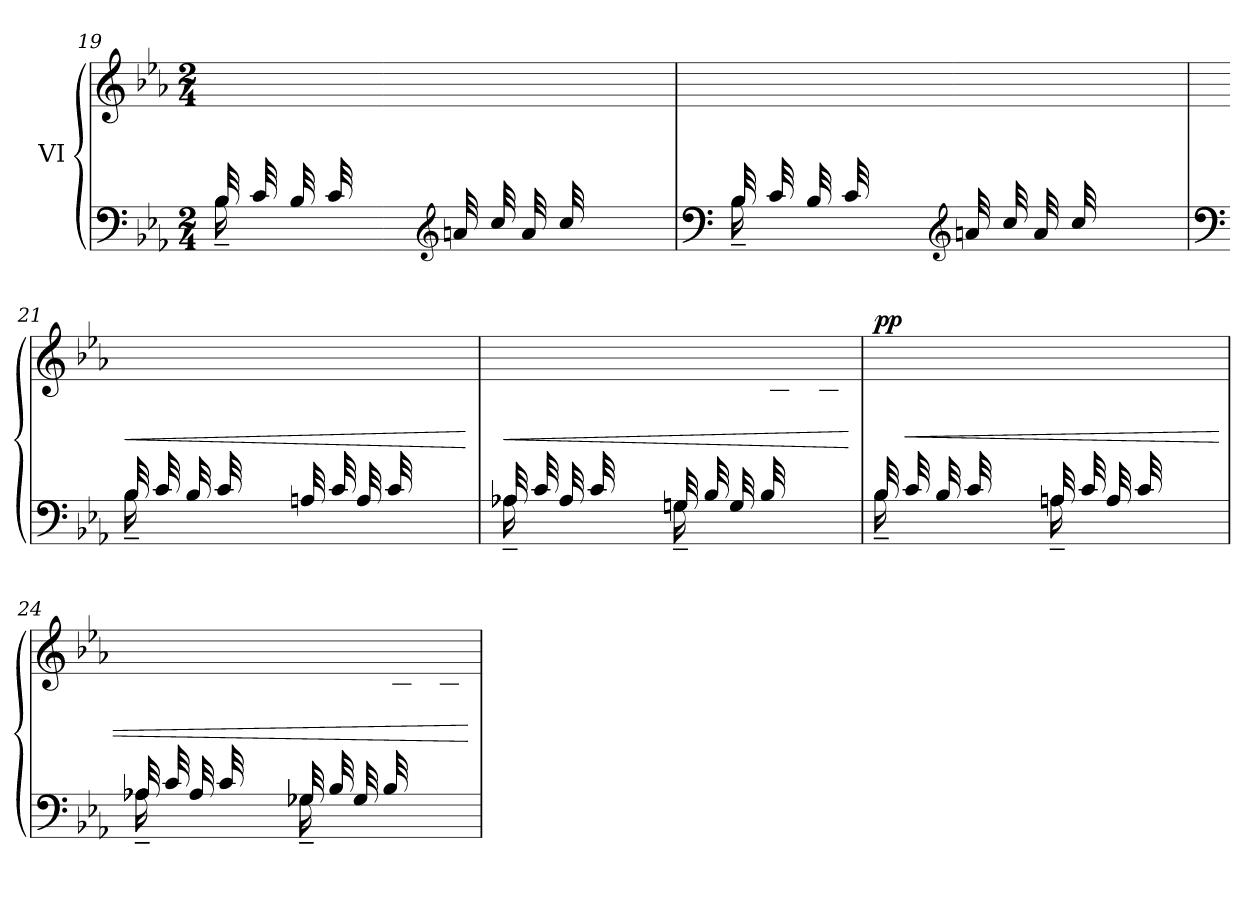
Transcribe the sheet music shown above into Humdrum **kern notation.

**kern	**kern	**dynam
*part1	*part1	*part1
*staff2	*staff1	*staff1/2
*I"VI	*	*
!!LO:LB:g=z
*clefF4	*clefG2	*
*k[b-e-a-]	*k[b-e-a-]	*
*M2/4	*M2/4	*
=19	=19	=19
*^	*^	*
(>32B-/LLL	16B-~\	2ryy	8ryy	.
32c/	.	.	.	.
32B-/	8ryy	.	.	.
32c/	.	.	.	.
8ryy	.	.	32dn\	.
.	.	.	32gn\	.
.	4ryy	.	32d\	.
.	.	.	32g\JJJ	.
*clefG2	*	*	*	*
32an/LLL	.	.	8ryy	.
32cc/	.	.	.	.
32a/	.	.	.	.
32cc/	.	.	.	.
8ryy	.	.	32g\	.
.	.	.	32d\	.
.	16ryy	.	32g\	.
.	.	.	32d\JJJ)	.
=20	=20	=20	=20	=20
*clefF4	*	*	*	*
(>32B-/LLL	16B-~\	2ryy	8ryy	.
32c/	.	.	.	.
32B-/	8ryy	.	.	.
32c/	.	.	.	.
8ryy	.	.	32en\	.
.	.	.	32g\	.
.	4ryy	.	32e\	.
.	.	.	32g\JJJ	.
*clefG2	*	*	*	*
32an/LLL	.	.	8ryy	.
32cc/	.	.	.	.
32a/	.	.	.	.
32cc/	.	.	.	.
8ryy	.	.	32g\	.
.	.	.	32e\	.
.	16ryy	.	32g\	.
.	.	.	32e\JJJ)	.
=21	=21	=21	=21	=21
*clefF4	*	*	*	*
!	!	!	!	!LO:HP:b
(>32B-/LLL	16B-~\	2ryy	8ryy	<
32c/	.	.	.	.
32B-/	8ryy	.	.	.
32c/	.	.	.	.
8ryy	.	.	32d-X\	.
.	.	.	32f\	.
.	4ryy	.	32d-\	.
.	.	.	32f\JJJ	.
32An/LLL	.	.	8ryy	.
32c/	.	.	.	.
32A/	.	.	.	.
32c/	.	.	.	.
8ryy	.	.	32d-\	.
.	.	.	32f\	.
.	16ryy	.	32d-\	.
.	.	.	32f\JJJ	.
*v	*v	*	*	*
*	*v	*v	*
.	.	[
!!LO:LB:g=z
=22	=22	=22
*^	*	*
!	!	!	!LO:HP:b
*	*	*^	*
32A-X/LLL	16A-X~\	2ryy	8ryy	<
32c/	.	.	.	.
32A-/	8.ryy	.	.	.
32c/	.	.	.	.
8ryy	.	.	32d-X\	.
.	.	.	32f\	.
.	.	.	32d-\	.
.	.	.	32f\JJJ	.
32Gn/LLL	16Gn~\	.	8ryy	.
32B-/	.	.	.	.
32G/	8ryy	.	.	.
32B-/	.	.	.	.
8ryy	.	.	32c\	.
.	.	.	32en\	.
.	16ryy	.	32c\	.
.	.	.	32e\JJJ)	.
*v	*v	*	*	*
*	*v	*v	*
.	.	[
=23	=23	=23
*^	*	*
!	!	!	!LO:HP:b
*	*	*^	*
!	!	!	!	!LO:DY:n=1:a
(>32B-/LLL	16B-~\	2ryy	8ryy	< pp
32c/	.	.	.	.
32B-/	8.ryy	.	.	.
32c/	.	.	.	.
8ryy	.	.	32d-X\	.
.	.	.	32f\	.
.	.	.	32d-\	.
.	.	.	32f\JJJ	.
32An/LLL	16An~\	.	8ryy	.
32c/	.	.	.	.
32A/	8ryy	.	.	.
32c/	.	.	.	.
8ryy	.	.	32d-\	.
.	.	.	32f\	.
.	16ryy	.	32d-\	.
.	.	.	32f\JJJ	.
=24	=24	=24	=24	=24
32A-X/LLL	16A-X~\	2ryy	8ryy	.
32c/	.	.	.	.
32A-/	8.ryy	.	.	.
32c/	.	.	.	.
8ryy	.	.	32d-X\	.
.	.	.	32f\	.
.	.	.	32d-\	.
.	.	.	32f\JJJ	.
32G-X/LLL	16G-~\	.	8ryy	.
32B-/	.	.	.	.
32G-/	8ryy	.	.	.
32B-/	.	.	.	.
8ryy	.	.	32c\	.
.	.	.	32en\	.
.	16ryy	.	32c\	.
.	.	.	32e\JJJ)	.
*v	*v	*	*	*
*	*v	*v	*
.	.	[
=	=	=
*-	*-	*-
